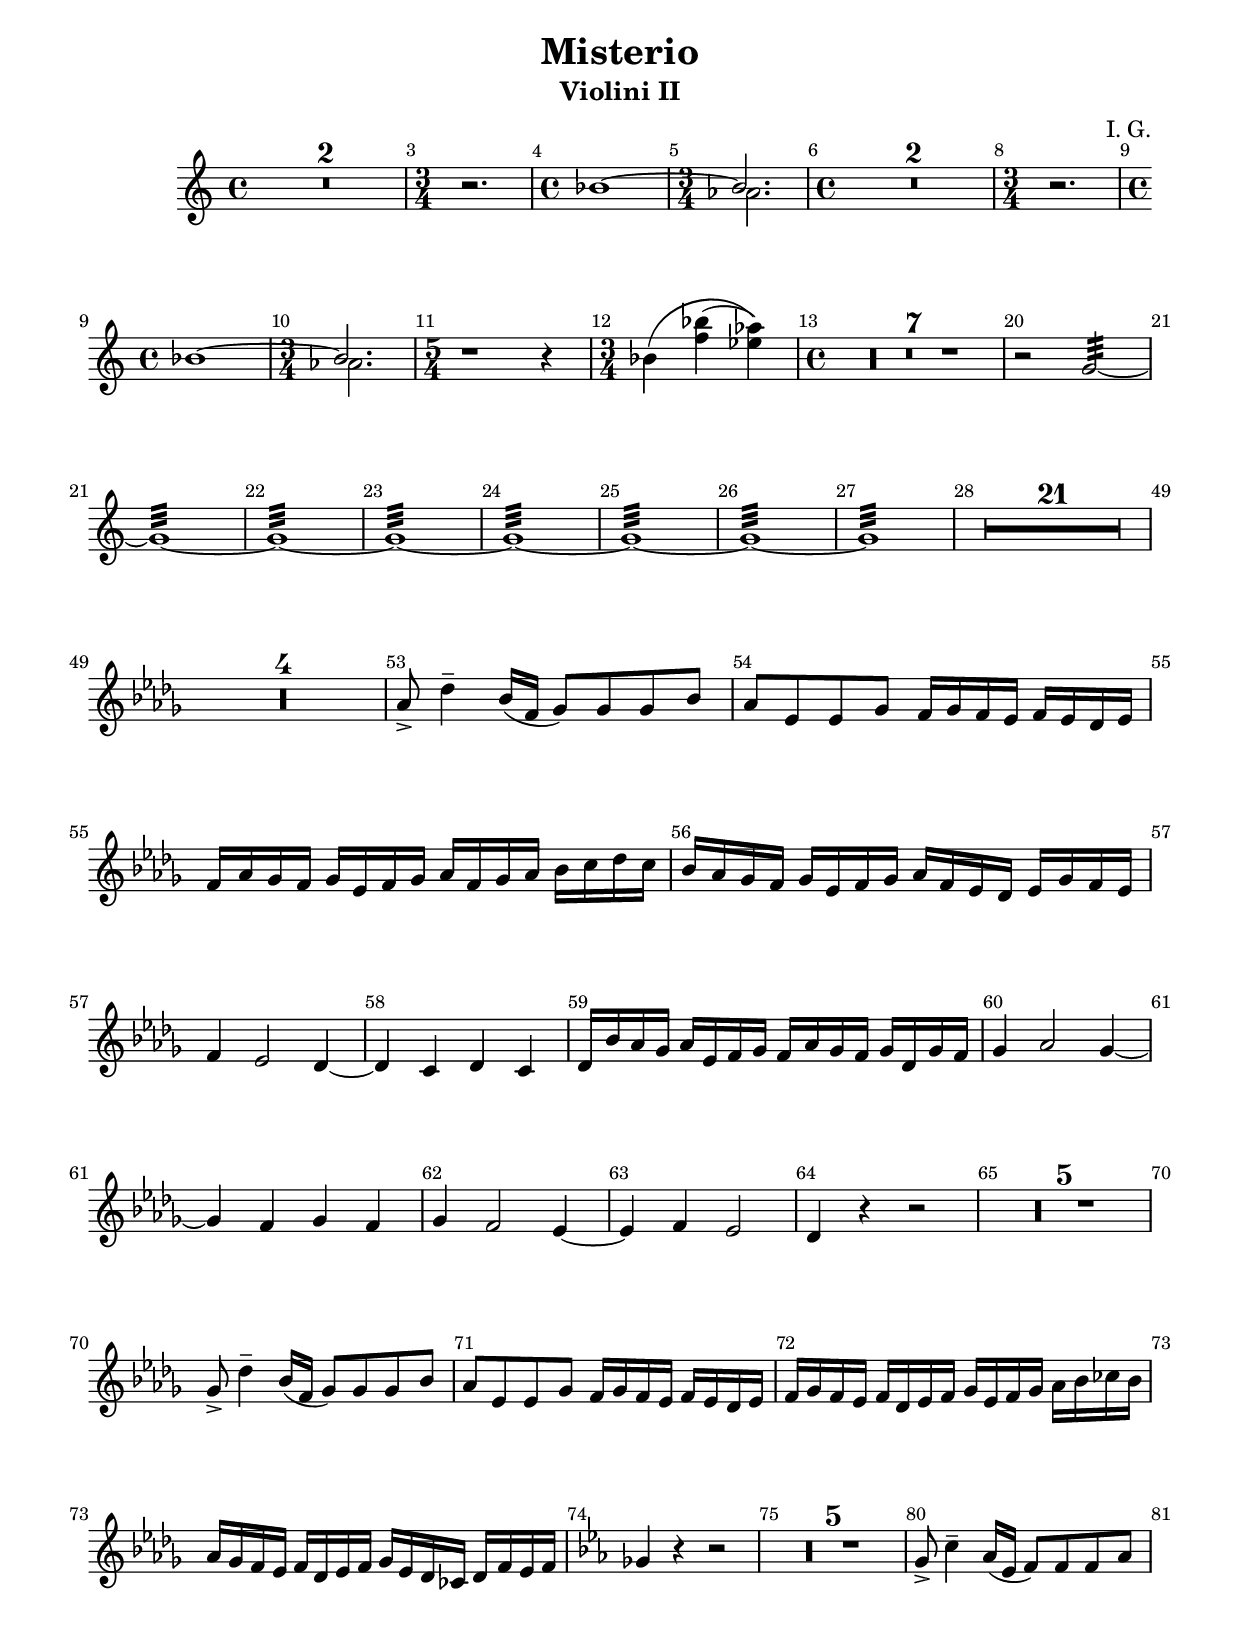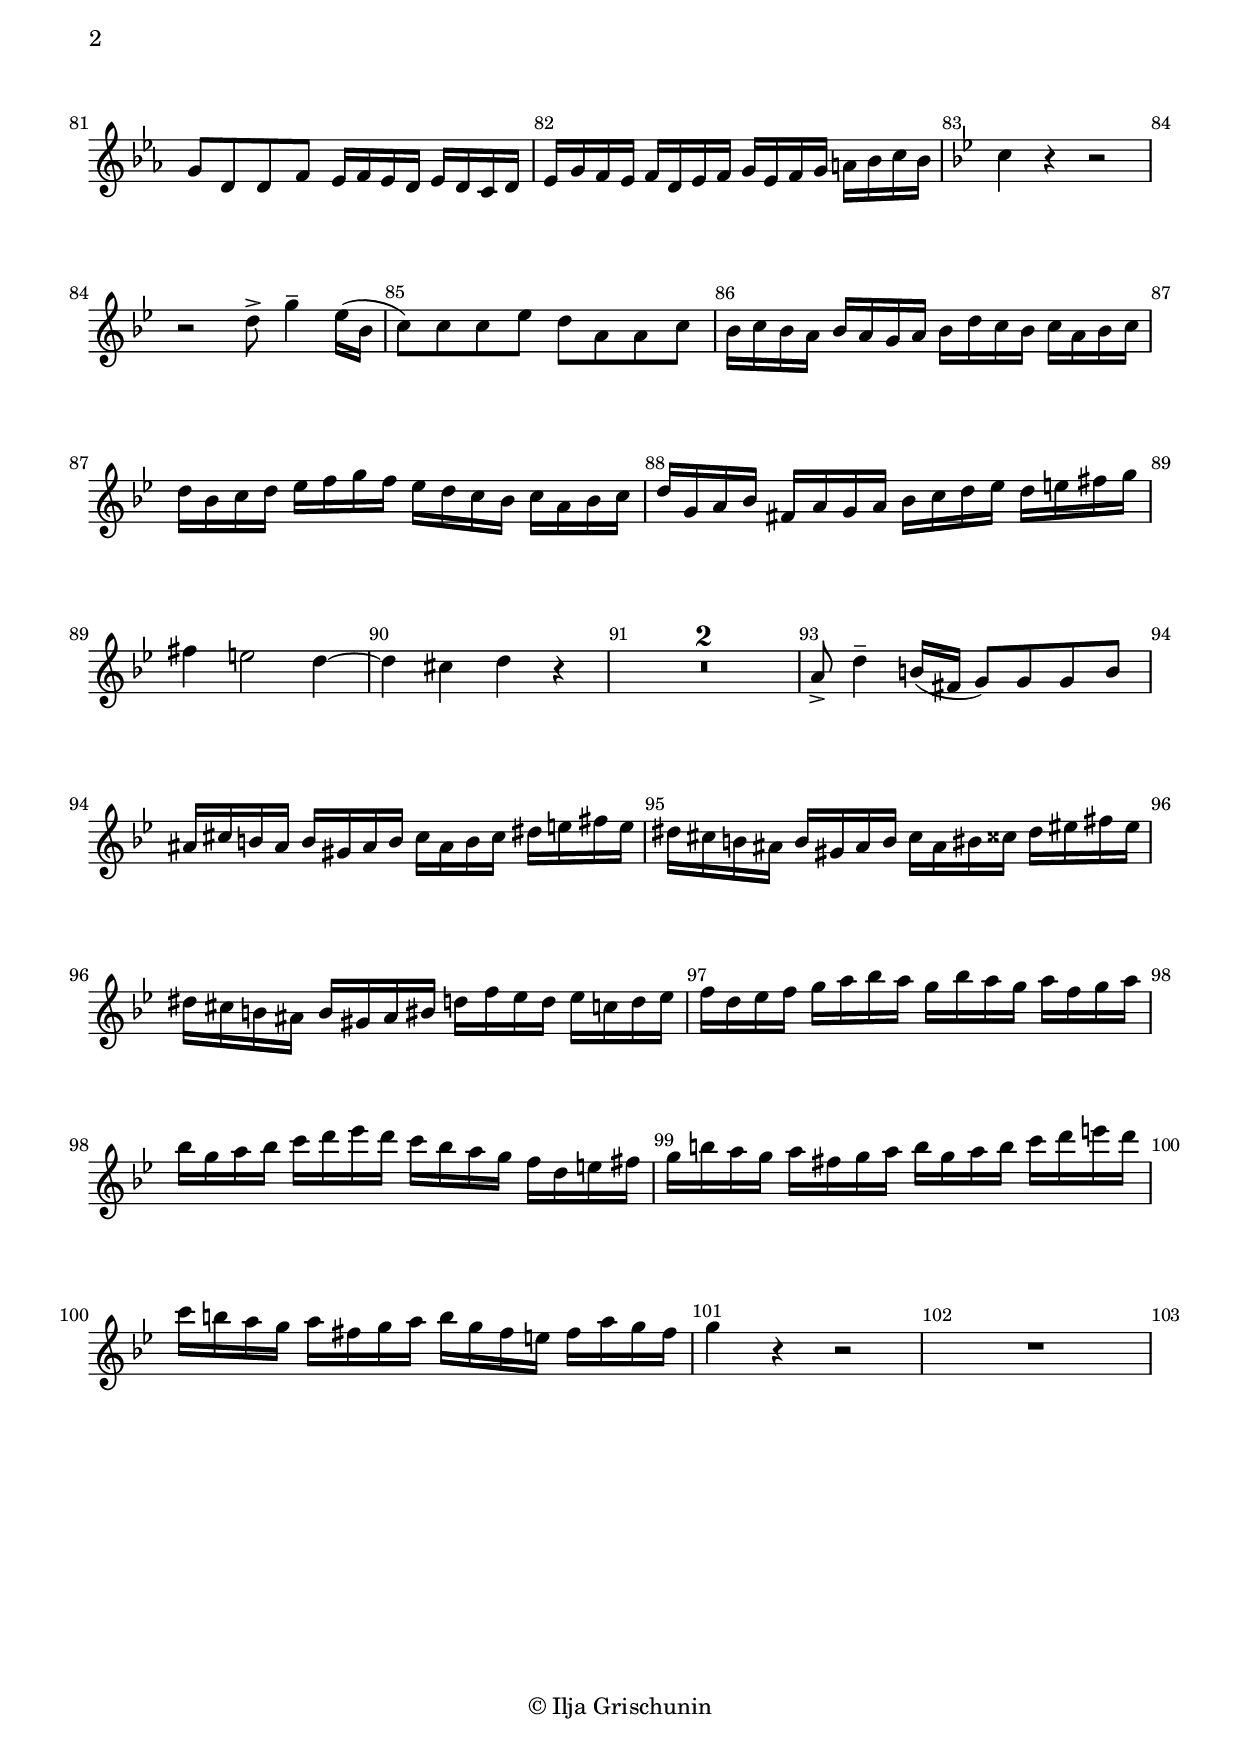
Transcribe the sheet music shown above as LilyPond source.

\version "2.19.15"
%\version "2.18.0"

\language "deutsch"

\header {
  title = "Misterio"
  subtitle = "Violini II"
  meter = ""
  composer = "I. G."
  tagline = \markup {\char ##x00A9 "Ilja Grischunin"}
}

\paper {
  #(set-paper-size "a4")
  top-system-spacing.basic-distance = #15
  top-markup-spacing.basic-distance = #5
  markup-system-spacing.basic-distance = #15
  system-system-spacing.basic-distance = #18
  last-bottom-spacing.basic-distance = #15
  left-margin = 15
  right-margin = 15
  %two-sided = ##t
  %inner-margin = 25
  %outer-margin = 15
}

\layout {
  \context {
    \Score
    \override BarNumber.break-visibility = ##(#t #t #t)
    %\remove "Bar_number_engraver"
  }
}

\version "2.19.15"
%\version "2.18.0"

\language "deutsch"

vniZweiMusic = \relative {
  \set Score.skipBars = ##t
  \set Staff.printKeyCancellation = ##f
  \set Staff.explicitKeySignatureVisibility = #end-of-line-invisible
  \time 4/4 R1*2
  \time 3/4 r2.
  \time 4/4
  <<
    {
      b'1~
      \time 3/4
      b2.
    }
    \\
    {
      s1 as2.
    }
  >>
  \time 4/4 R1*2
  \time 3/4 r2.
  \time 4/4
  <<
    {
      b1~
      \time 3/4
      b2.
    }
    \\
    {
      s1 as2.
    }
  >>
  \time 5/4 r1 r4
  \time 3/4 b4\( <f' b>(<es as>)\)
  \time 4/4 R1*7 r2
  \repeat tremolo 16 {g,32~}
  \repeat unfold 6 {
    \repeat tremolo 32 {g32~}
  }
  \repeat tremolo 32 {g32}
  R1*21
  \key des \major
  R1*4
  as8-> des4-- b16( f ges8) ges ges b as es es ges
  f16 ges f es f es des es f as ges f ges es f ges as f ges as b c des c
  b as ges f ges es f ges as f es des es ges f es
  f4 es2 des4~ des c des c des16 b' as ges as es f ges f as ges f ges des ges f
  ges4 as2 ges4~ ges f ges f ges f2 es4~ es f es2 des4 r r2 R1*5
  ges8-> des'4-- b16( f ges8) ges ges b as es es ges f16 ges f es f es des es
  f ges f es f des es f ges es f ges as b ces b 
  as ges f es f des es f ges es des ces des f es f
  \key es \major
  ges4 r r2 R1*5 g8-> c4-- as16( es f8) f f as g d d f es16 f es d es d c d 
  es g f es f d es f g es f g a b c b
  \key b \major
  c4 r r2
  r d8-> g4-- es16( b c8) c c es d a a c
  b16 c b a b a g a b d c b c a b c d b c d es f g f es d c b c a b c
  d g, a b fis a g a b c d es d e fis g
  %\key d \major
  fis4 e2 d4~ d cis d r R1*2
  a8-> d4-- h16( fis g8) g g h
  ais16 cis h ais h gis ais h cis ais h cis dis e fis e
  dis cis h ais h gis ais h cis ais his cisis dis eis fis eis
  dis cis h ais h gis ais his d f es d es c d es
  f d es f g a b a g b a g a f g a b g a b c d es d c b a g f d e fis
  g h a g a fis g a h g a h c d e d c h a g a fis g a h g fis e fis a g fis
  g4 r r2 R1
}


\score {
  \vniZweiMusic
  %\midi {}
}